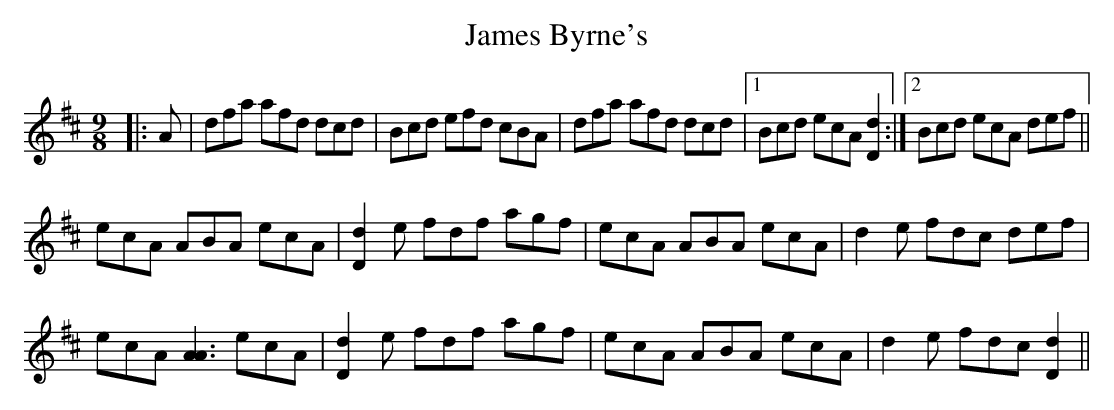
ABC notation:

X:1
T: James Byrne's
M: 9/8
L: 1/8
K: Dmaj
|:A|dfa afd dcd|Bcd efd cBA|dfa afd dcd|1 Bcd ecA [D2d2]:|2 Bcd ecA def||
ecA ABA ecA|[D2d2] e fdf agf|ecA ABA ecA|d2 e fdc def|
ecA [A3A3] ecA|[D2d2] e fdf agf|ecA ABA ecA|d2 e fdc [D2d2]||
